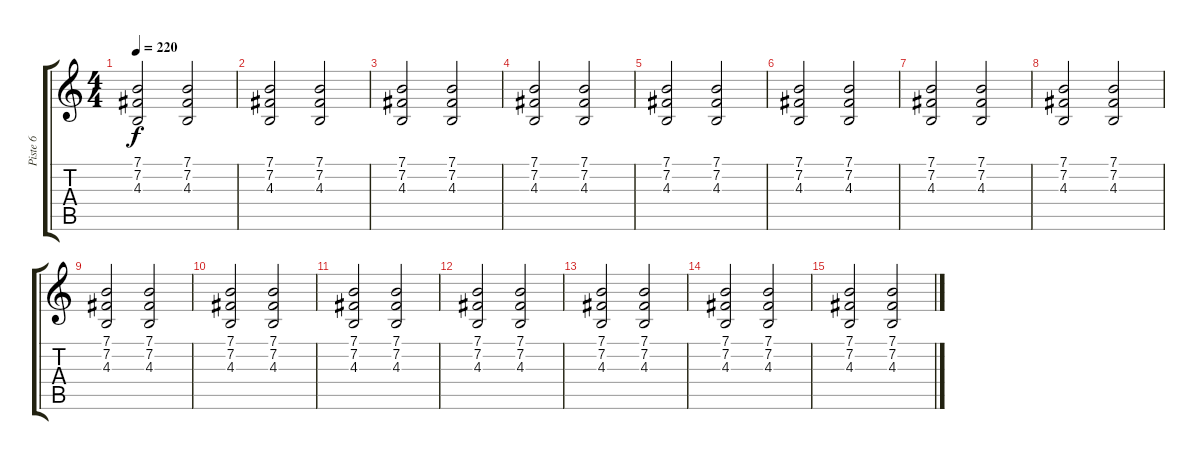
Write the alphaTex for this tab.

\track ("Piste 6" "Piste 6") {instrument electricgrandpiano}
\staff {score tabs}
\tuning (E4 B3 G3 D3 A2 E2) {hide}
\ts (4 4)
\tempo 220
\clef g2
\ks c
(7.1 7.2 4.3).2{dy f} (7.1 7.2 4.3).2 |
(7.1 7.2 4.3).2 (7.1 7.2 4.3).2 |
(7.1 7.2 4.3).2 (7.1 7.2 4.3).2 |
(7.1 7.2 4.3).2 (7.1 7.2 4.3).2 |
(7.1 7.2 4.3).2 (7.1 7.2 4.3).2 |
(7.1 7.2 4.3).2 (7.1 7.2 4.3).2 |
(7.1 7.2 4.3).2 (7.1 7.2 4.3).2 |
(7.1 7.2 4.3).2 (7.1 7.2 4.3).2 |
(7.1 7.2 4.3).2 (7.1 7.2 4.3).2 |
(7.1 7.2 4.3).2 (7.1 7.2 4.3).2 |
(7.1 7.2 4.3).2 (7.1 7.2 4.3).2 |
(7.1 7.2 4.3).2 (7.1 7.2 4.3).2 |
(7.1 7.2 4.3).2 (7.1 7.2 4.3).2 |
(7.1 7.2 4.3).2 (7.1 7.2 4.3).2 |
(7.1 7.2 4.3).2 (7.1 7.2 4.3).2
